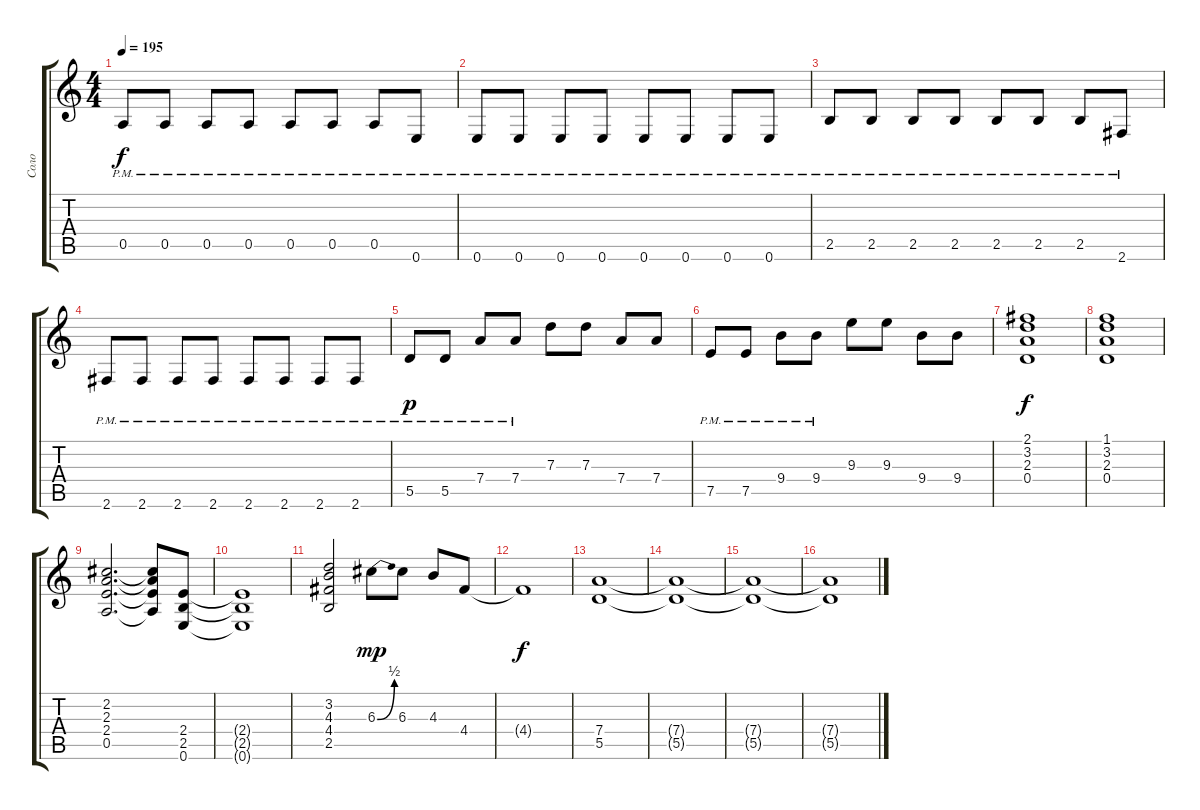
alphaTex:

\track ("Соло" "Соло") {instrument distortionguitar}
\staff {score tabs}
\tuning (E4 B3 G3 D3 A2 E2) {hide}
\ts (4 4)
\tempo 195
\clef g2
\ks c
0.5{pm}.8{dy f} 0.5{pm}.8 0.5{pm}.8 0.5{pm}.8 0.5{pm}.8 0.5{pm}.8 0.5{pm}.8 0.6{pm}.8 |
0.6{pm}.8 0.6{pm}.8 0.6{pm}.8 0.6{pm}.8 0.6{pm}.8 0.6{pm}.8 0.6{pm}.8 0.6{pm}.8 |
2.5{pm}.8 2.5{pm}.8 2.5{pm}.8 2.5{pm}.8 2.5{pm}.8 2.5{pm}.8 2.5{pm}.8 2.6{pm}.8 |
2.6{pm}.8 2.6{pm}.8 2.6{pm}.8 2.6{pm}.8 2.6{pm}.8 2.6{pm}.8 2.6{pm}.8 2.6{pm}.8 |
5.5{pm}.8{dy p} 5.5{pm}.8 7.4{pm}.8 7.4{pm}.8 7.3.8 7.3.8 7.4.8 7.4.8 |
7.5{pm}.8 7.5{pm}.8 9.4{pm}.8 9.4{pm}.8 9.3.8 9.3.8 9.4.8 9.4.8 |
(2.1 3.2 2.3 0.4).1{dy f} |
(1.1 3.2 2.3 0.4).1 |
(2.2 2.3 2.4 0.5).2{d} (2.2{t} 2.3{t} 2.4{t} 0.5{t}).8 (2.4 2.5 0.6).8 |
(2.4{t} 2.5{t} 0.6{t}).1 |
(3.2 4.3 4.4 2.5).2 6.3{be (bend 0 0 60 2)}.8{dy mp} 6.3.8 4.3.8 4.4.8 |
4.4{t}.1{dy f} |
(7.4 5.5).1 |
(7.4{t} 5.5{t}).1 |
(7.4{t} 5.5{t}).1 |
(7.4{t} 5.5{t}).1
